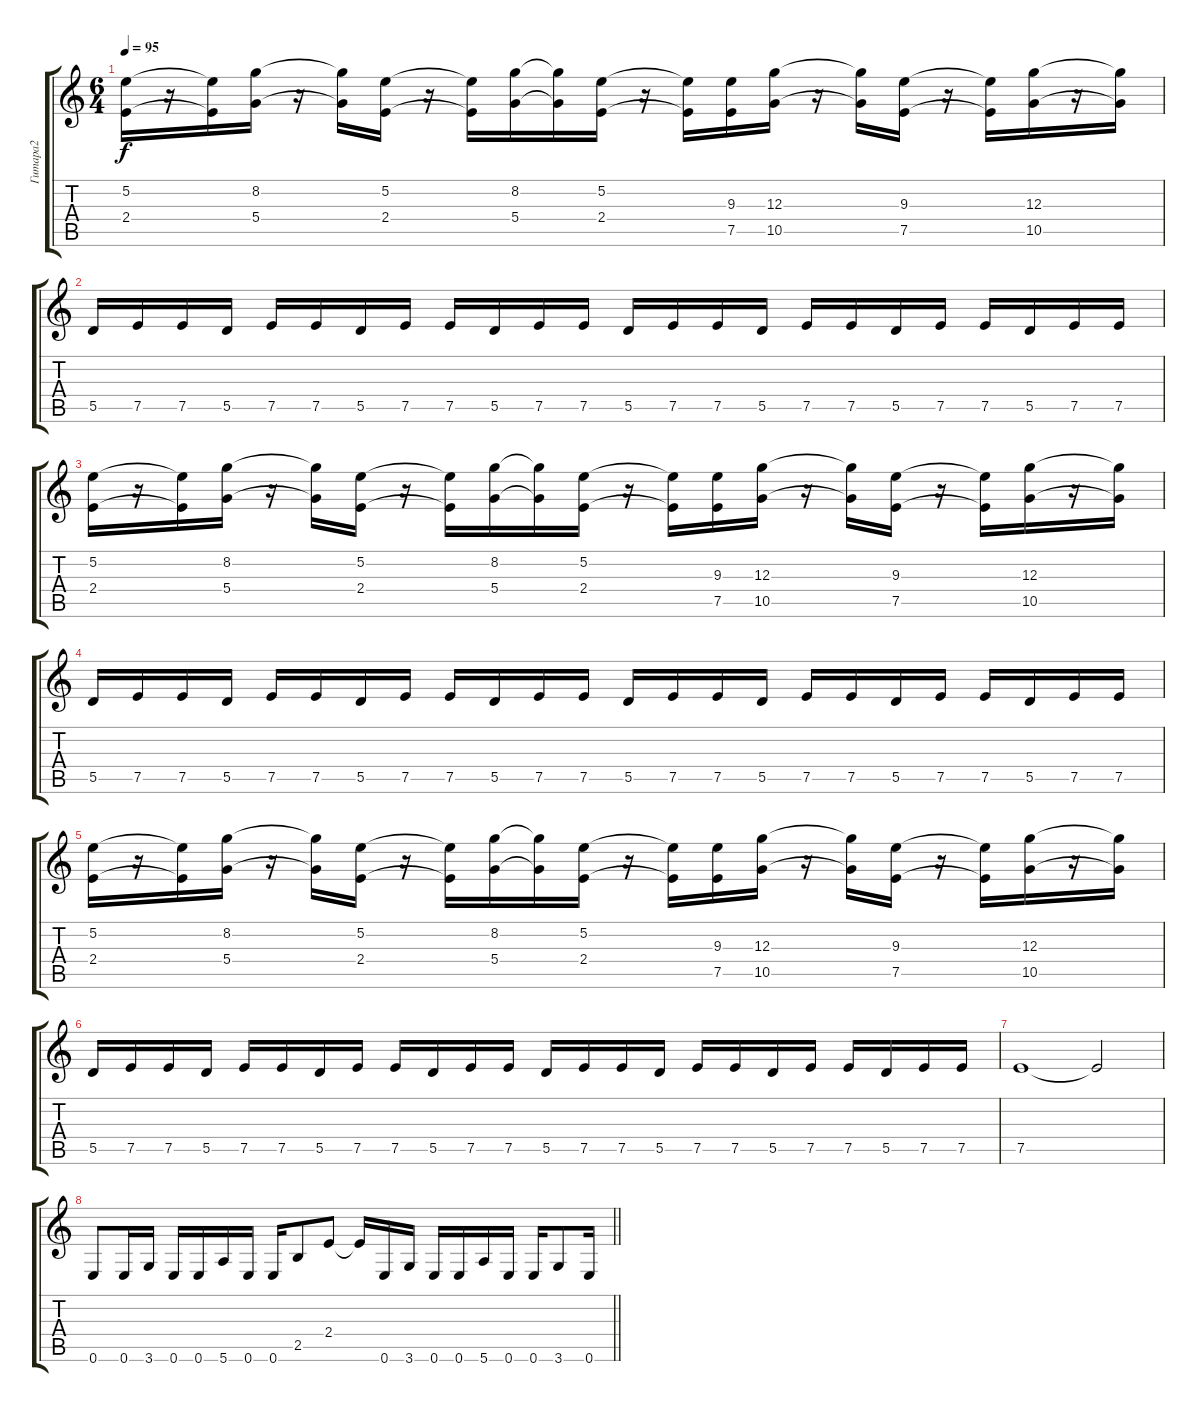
\track ("Гитара2" "Гитара2") {instrument distortionguitar}
\staff {score tabs}
\tuning (E4 B3 G3 D3 A2 E2) {hide}
\ts (6 4)
\tempo 95
\clef g2
\ks c
(5.2 2.4).16{dy f} r.16 (5.2{t} 2.4{t}).16 (8.2 5.4).16 r.16 (8.2{t} 5.4{t}).16 (5.2 2.4).16 r.16 (5.2{t} 2.4{t}).16 (8.2 5.4).16 (8.2{t} 5.4{t}).16 (5.2 2.4).16 r.16 (5.2{t} 2.4{t}).16 (9.3 7.5).16 (12.3 10.5).16 r.16 (12.3{t} 10.5{t}).16 (9.3 7.5).16 r.16 (9.3{t} 7.5{t}).16 (12.3 10.5).16 r.16 (12.3{t} 10.5{t}).16 |
5.5.16 7.5.16 7.5.16 5.5.16 7.5.16 7.5.16 5.5.16 7.5.16 7.5.16 5.5.16 7.5.16 7.5.16 5.5.16 7.5.16 7.5.16 5.5.16 7.5.16 7.5.16 5.5.16 7.5.16 7.5.16 5.5.16 7.5.16 7.5.16 |
(5.2 2.4).16 r.16 (5.2{t} 2.4{t}).16 (8.2 5.4).16 r.16 (8.2{t} 5.4{t}).16 (5.2 2.4).16 r.16 (5.2{t} 2.4{t}).16 (8.2 5.4).16 (8.2{t} 5.4{t}).16 (5.2 2.4).16 r.16 (5.2{t} 2.4{t}).16 (9.3 7.5).16 (12.3 10.5).16 r.16 (12.3{t} 10.5{t}).16 (9.3 7.5).16 r.16 (9.3{t} 7.5{t}).16 (12.3 10.5).16 r.16 (12.3{t} 10.5{t}).16 |
5.5.16 7.5.16 7.5.16 5.5.16 7.5.16 7.5.16 5.5.16 7.5.16 7.5.16 5.5.16 7.5.16 7.5.16 5.5.16 7.5.16 7.5.16 5.5.16 7.5.16 7.5.16 5.5.16 7.5.16 7.5.16 5.5.16 7.5.16 7.5.16 |
(5.2 2.4).16 r.16 (5.2{t} 2.4{t}).16 (8.2 5.4).16 r.16 (8.2{t} 5.4{t}).16 (5.2 2.4).16 r.16 (5.2{t} 2.4{t}).16 (8.2 5.4).16 (8.2{t} 5.4{t}).16 (5.2 2.4).16 r.16 (5.2{t} 2.4{t}).16 (9.3 7.5).16 (12.3 10.5).16 r.16 (12.3{t} 10.5{t}).16 (9.3 7.5).16 r.16 (9.3{t} 7.5{t}).16 (12.3 10.5).16 r.16 (12.3{t} 10.5{t}).16 |
5.5.16 7.5.16 7.5.16 5.5.16 7.5.16 7.5.16 5.5.16 7.5.16 7.5.16 5.5.16 7.5.16 7.5.16 5.5.16 7.5.16 7.5.16 5.5.16 7.5.16 7.5.16 5.5.16 7.5.16 7.5.16 5.5.16 7.5.16 7.5.16 |
7.5.1 7.5{t}.2 |
\barLineRight lightlight
0.6.8 0.6.16 3.6.16 0.6.16 0.6.16 5.6.16 0.6.16 0.6.16 2.5.8 2.4.8 2.4{t}.16 0.6.16 3.6.16 0.6.16 0.6.16 5.6.16 0.6.16 0.6.16 3.6.8 0.6.16
